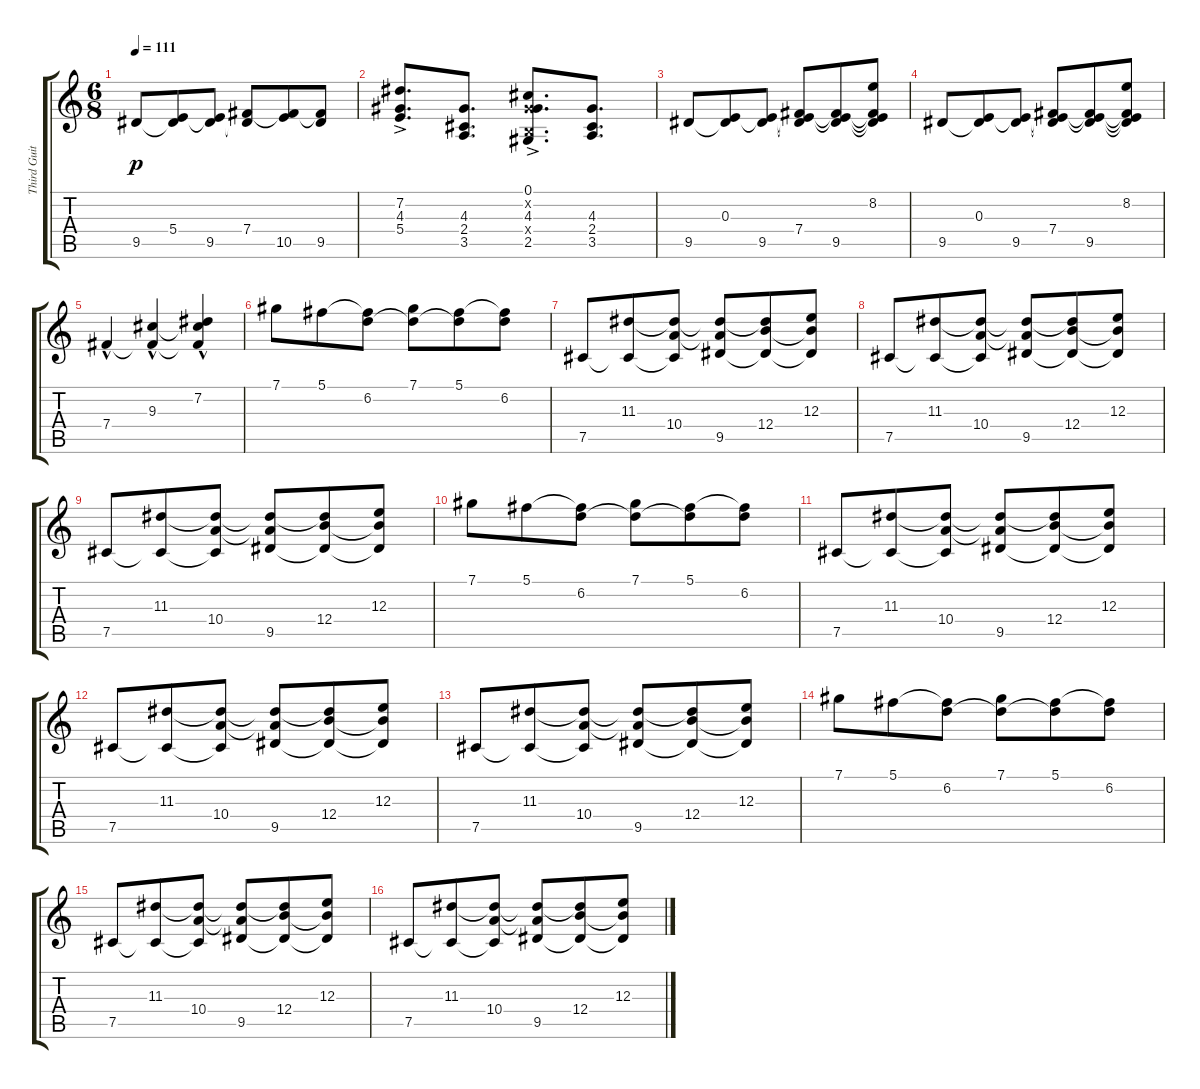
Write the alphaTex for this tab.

\track ("Third Guitar" "Third Guit") {instrument overdrivenguitar}
\staff {score tabs}
\tuning (Db4 Ab3 E3 B2 Gb2 B1) {hide}
\ts (6 8)
\tempo 111
\clef g2
\ks c
9.5.8{dy p} (5.4 9.5{t}).8 (5.4{t} 9.5).8 (7.4 9.5{t}).8 (7.4{t} 10.5).8 (7.4{t} 9.5).8 |
(7.2{ac} 4.3 5.4).8{d} (4.3 2.4 3.5).8{d} (0.1{ac} 0.2{x} 4.3 0.4{x} 2.5).8{d} (4.3 2.4 3.5).8{d} |
9.5.8 (0.3 9.5{t}).8 (0.3{t} 9.5).8 (0.3{t} 7.4 9.5{t}).8 (0.3{t} 7.4{t} 9.5).8 (8.2 0.3{t} 7.4{t} 9.5{t}).8 |
9.5.8 (0.3 9.5{t}).8 (0.3{t} 9.5).8 (0.3{t} 7.4 9.5{t}).8 (0.3{t} 7.4{t} 9.5).8 (8.2 0.3{t} 7.4{t} 9.5{t}).8 |
7.4{hac}.4 (9.3{hac} 7.4{hac t}).4 (7.2{hac} 9.3{hac t} 7.4{hac t}).4 |
7.1.8 5.1.8 (5.1{t} 6.2).8 (7.1 6.2{t}).8 (5.1 6.2{t}).8 (5.1{t} 6.2).8 |
7.5.8 (11.3 7.5{t}).8 (11.3{t} 10.4 7.5{t}).8 (11.3{t} 10.4{t} 9.5).8 (11.3{t} 12.4 9.5{t}).8 (12.3 12.4{t} 9.5{t}).8 |
7.5.8 (11.3 7.5{t}).8 (11.3{t} 10.4 7.5{t}).8 (11.3{t} 10.4{t} 9.5).8 (11.3{t} 12.4 9.5{t}).8 (12.3 12.4{t} 9.5{t}).8 |
7.5.8 (11.3 7.5{t}).8 (11.3{t} 10.4 7.5{t}).8 (11.3{t} 10.4{t} 9.5).8 (11.3{t} 12.4 9.5{t}).8 (12.3 12.4{t} 9.5{t}).8 |
7.1.8 5.1.8 (5.1{t} 6.2).8 (7.1 6.2{t}).8 (5.1 6.2{t}).8 (5.1{t} 6.2).8 |
7.5.8 (11.3 7.5{t}).8 (11.3{t} 10.4 7.5{t}).8 (11.3{t} 10.4{t} 9.5).8 (11.3{t} 12.4 9.5{t}).8 (12.3 12.4{t} 9.5{t}).8 |
7.5.8 (11.3 7.5{t}).8 (11.3{t} 10.4 7.5{t}).8 (11.3{t} 10.4{t} 9.5).8 (11.3{t} 12.4 9.5{t}).8 (12.3 12.4{t} 9.5{t}).8 |
7.5.8 (11.3 7.5{t}).8 (11.3{t} 10.4 7.5{t}).8 (11.3{t} 10.4{t} 9.5).8 (11.3{t} 12.4 9.5{t}).8 (12.3 12.4{t} 9.5{t}).8 |
7.1.8 5.1.8 (5.1{t} 6.2).8 (7.1 6.2{t}).8 (5.1 6.2{t}).8 (5.1{t} 6.2).8 |
7.5.8 (11.3 7.5{t}).8 (11.3{t} 10.4 7.5{t}).8 (11.3{t} 10.4{t} 9.5).8 (11.3{t} 12.4 9.5{t}).8 (12.3 12.4{t} 9.5{t}).8 |
7.5.8 (11.3 7.5{t}).8 (11.3{t} 10.4 7.5{t}).8 (11.3{t} 10.4{t} 9.5).8 (11.3{t} 12.4 9.5{t}).8 (12.3 12.4{t} 9.5{t}).8
